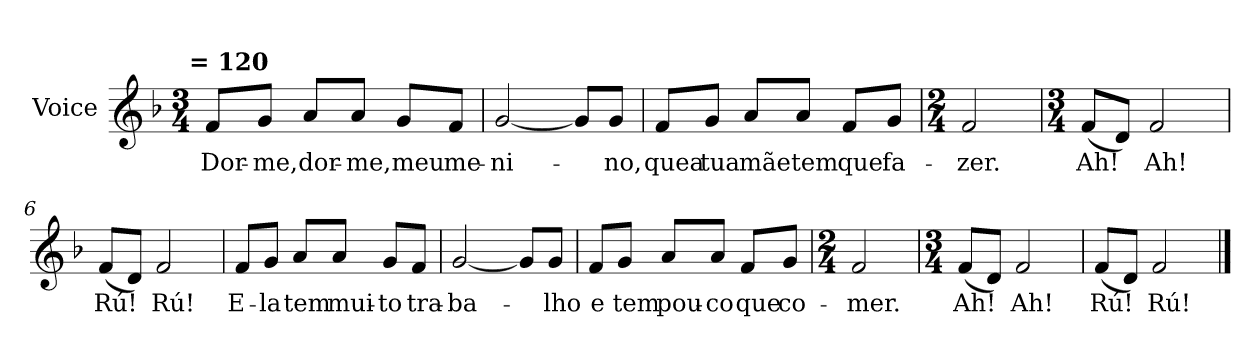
**kern	**text
*part1	*part1
*staff1	*staff1
*I"Voice	*
*I'Vo.	*
*clefG2	*
*k[b-]	*
!!LO:TX:omd:t=\n                                = 120
*M3/4	*
*MM120	*
=1	=1
8f/L	Dor-
8g/J	-me,
8a/L	dor-
8a/J	-me,
8g/L	meu
8f/J	me-
=2	=2
[2g/	-ni-
8g/L]	.
8g/J	-no,
=3	=3
8f/L	quea
8g/J	tua
8a/L	mãe
8a/J	tem
8f/L	que
8g/J	fa-
!!LO:LB:g=z
=4	=4
*M2/4	*
2f/	-zer.
=5	=5
*M3/4	*
(<8f/L	Ah!
8d/J)	.
2f/	Ah!
=6	=6
(<8f/L	Rú!
8d/J)	.
2f/	Rú!
!!LO:LB:g=z
=7	=7
8f/L	E-
8g/J	-la
8a/L	tem
8a/J	mui-
8g/L	-to
8f/J	tra-
=8	=8
[2g/	-ba-
8g/L]	.
8g/J	-lho
=9	=9
8f/L	e
8g/J	tem
8a/L	pou-
8a/J	-co
8f/L	que
8g/J	co-
!!LO:LB:g=z
=10	=10
*M2/4	*
2f/	-mer.
=11	=11
*M3/4	*
(<8f/L	Ah!
8d/J)	.
2f/	Ah!
=12	=12
(<8f/L	Rú!
8d/J)	.
2f/	Rú!
==	==
*-	*-
